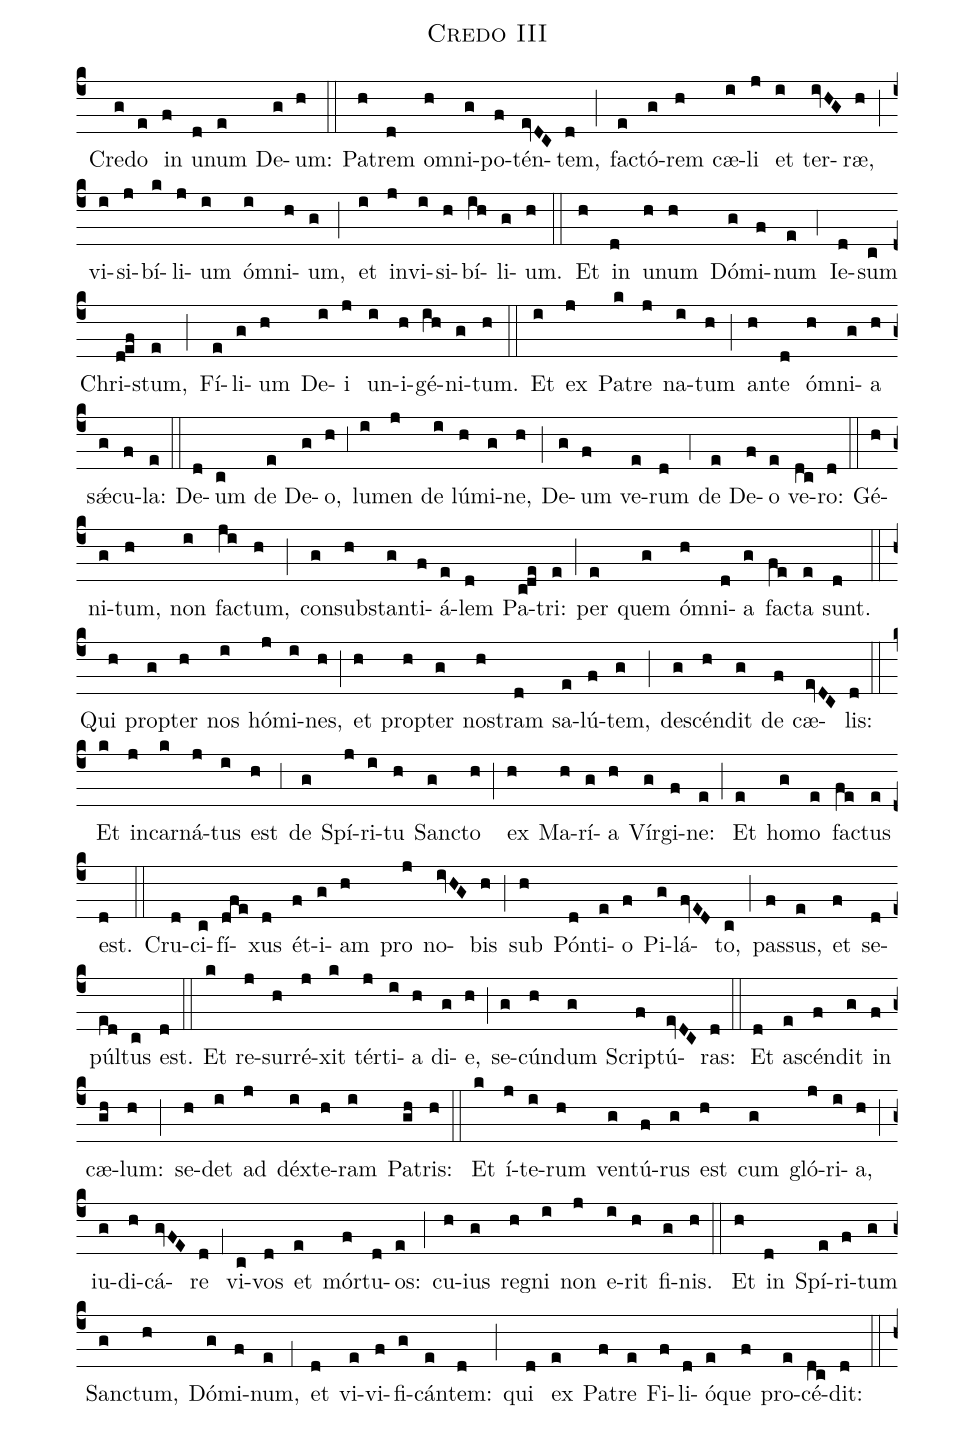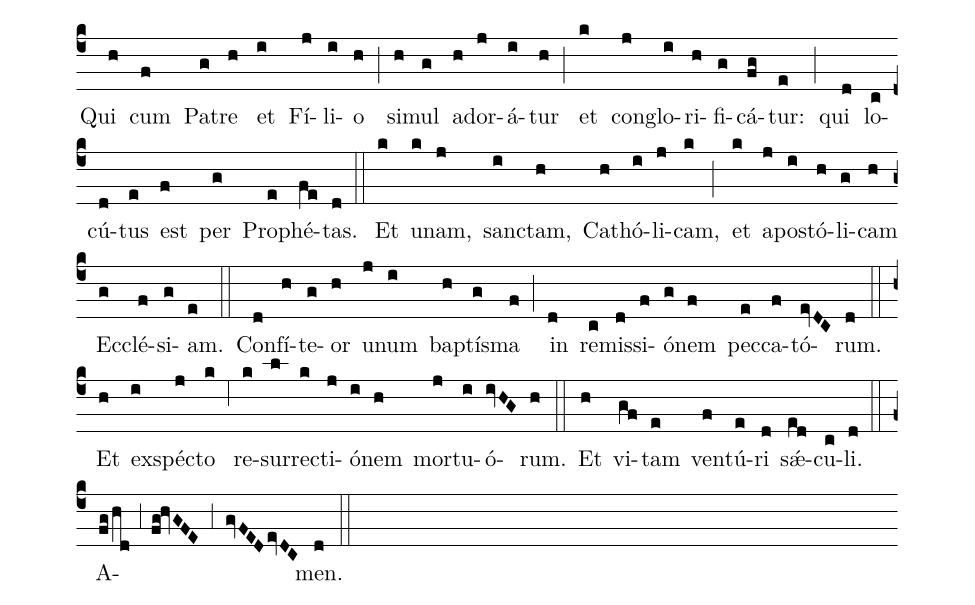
name:Credo III;
mode:I;
commentary:XV, s.;
%%
(c4) () Cre(g)do(e) in(f) u(d)num(e) De(g)um:(h) (::) Pa(h)trem(d) om(h)ni(g)po(f)tén(evDC)tem,(d) (;) fac(e)tó(g)rem(h) cæ(i)li(j) et(i) ter(ivHG)ræ,(h) (;) vi(i)si(j)bí(k)li(j)um(i) óm(i)ni(h)um,(g) (;) et(i) in(j)vi(i)si(h)bí(ih)li(g)um.(h) (::) Et(h) in(d) u(h)num(h) Dó(g)mi(f)num(e) (,4) Ie(d)sum(c) Chri(d!ef)stum,(e) (;) Fí(e)li(g)um(h) De(i)i(j) un(i)i(h)gé(ih)ni(g)tum.(h) (::) Et(i) ex(j) Pa(k)tre(j) na(i)tum(h) (;) an(h)te(d) óm(h)ni(g)a(h) s{<sp>'ae</sp>}(g)cu(f)la:(e) (::) De(d)um(c) de(e) De(g)o,(h) (,3) lu(i)men(j) de(i) lú(h)mi(g)ne,(h) (;) De(g)um(f) ve(e)rum(d) (,4) de(e) De(f)o(e) ve(dc)ro:(d) (::) Gé(h)ni(g)tum,(h) non(i) fac(ji)tum,(h) (;) con(g)sub(h)stan(g)ti(f)á(e)lem(d) Pa(c!de)tri:(e) (;) per(e) quem(g) óm(h)ni(d)a(g) fac(fe)ta(e) sunt.(d) (::) Qui(h) pro(g)pter(h) nos(i) hó(j)mi(i)nes,(h) (;) et(h) prop(h)ter(g) nos(h)tram(d) sa(e)lú(f)tem,(g) (;) de(g)scén(h)dit(g) de(f) cæ(evDC)lis:(d) (::) Et(k) in(j)car(k)ná(j)tus(i) est(h) (,3) de(g) Spí(j)ri(i)tu(h) Sanc(g)to(h) (;) ex(h) Ma(h)rí(g)a(h) Vír(g)gi(f)ne:(e) (;) Et(e) ho(g)mo(e) fac(fe)tus(e) est.(d) (::) Cru(d)ci(c)fí(dfe)xus(d) ét(f)i(g)am(h) pro(j) no(ivHG)bis(h) (;) sub(h) Pón(d)ti(e)o(f) Pi(g)lá(fvED)to,(c) (;) pas(f)sus,(e) et(f) se(d)púl(ed)tus(c) est.(d) (::) Et(k) re(j)sur(h)ré(j)xit(k) tér(j)ti(i)a(h) di(g)e,(h) (;) se(g)cún(h)dum(g) Scrip(f)tú(evDC)ras:(d) (::) Et(d) a(e)scén(f)dit(g) in(f) cæ(gh)lum:(h) (;) se(h)det(i) ad(j) déx(i)te(h)ram(i) Pa(gh)tris:(h) (::) Et(k) í(j)te(i)rum(h) ven(g)tú(f)rus(g) est(h) cum(g) gló(j)ri(i)a,(h) (;) iu(g)di(h)cá(gvFE)re(d) (,1) vi(c)vos(d) et(e) mór(f)tu(d)os:(e) (;) cu(h)ius(g) re(h)gni(i) non(j) e(i)rit(h) fi(g)nis.(h) (::) Et(h) in(d) Spí(e)ri(f)tum(g) Sanc(g)tum,(h) Dó(g)mi(f)num,(e) (,1) et(d) vi(e)vi(f)fi(g)cán(e)tem:(d) (;) qui(d) ex(e) Pa(f)tre(e) Fi(f)li(d)ó(e)que(f) pro(e)cé(dc)dit:(d) (::) Qui(h) cum(f) Pa(g)tre(h) et(i) Fí(j)li(i)o(h) (;) si(h)mul(g) a(h)dor(j)á(i)tur(h) (;) et(k) con(j)glo(i)ri(h)fi(g)cá(fg)tur:(e) (;) qui(d) lo(c)cú(d)tus(e) est(f) per(g) Pro(e)phé(fe)tas.(d) (::) Et(k) u(k)nam,(j) sanc(i)tam,(h) Ca(h)thó(i)li(j)cam,(k) (;) et(k) a(j)pos(i)tó(h)li(g)cam(h) Ec(g)clé(f)si(g)am.(e) (::) Con(d)fí(h)te(g)or(h) u(j)num(i) bap(h)tís(g)ma(f) (;) in(d) re(c)mis(d)si(f)ó(g)nem(f) pec(e)ca(f)tó(evDC)rum.(d) (::) Et(h) ex(i)spéc(j)to(k) (,6) re(k)sur(l)rec(k)ti(j)ó(i)nem(h) mor(j)tu(i)ó(ivHG)rum.(h) (::) Et(h) vi(gf)tam(e) ven(f)tú(e)ri(d) s{<sp>'ae</sp>}(ed)cu(c)li.(d) (::) A(fg/hd,3fg!hvGFE)(,3)(gvFED/evDC)men.(d) (::)
